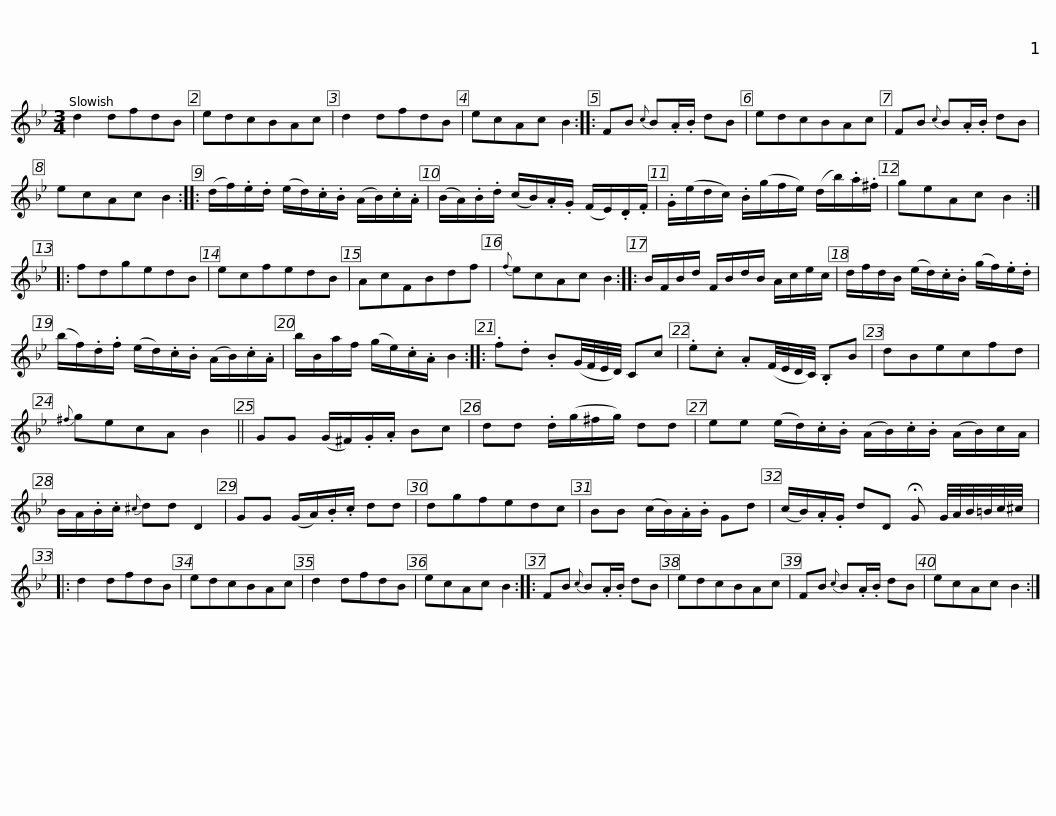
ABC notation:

X:1
L:1/8
M:3/4
I:linebreak $
K:Bb
V:1 treble
V:1
 d2 dfdB | edcBAc | d2 dfdB | ecAc B2 :: FB{c} B.A/.B/ dB | %5
 edcBAc | FB{c} B.A/.B/ dB |$ ecAc B2 :: (d/f/).e/.d/ (e/d/).c/.B/ (A/B/).c/.A/ | (B/A/).B/.d/ (c/B/).A/.G/ (F/E/).D/.F/ | %10
 .G/(e/d/c/) .B/(g/f/e/) (d/b/).a/.^f/ |$ geAc B2 :: fdgedB | ecfedB | AcFBdf | %15
{f} ecAc B2 :: B/F/B/d/ F/B/d/B/ A/c/e/c/ |$ d/f/d/B/ (e/d/).c/.B/ (g/f/).e/.d/ | (b/f/).d/.f/ (e/d/).c/.B/ (A/B/).c/.A/ | b/B/a/f/ (g/e/).c/.A/ B2 :: %20
 .f.d .B(G/4F/4E/4D/4) Cc |$ .e.c .A(F/4E/4D/4C/4) .B,B | dBecfd |{^f} gecA B2 || GG (G/^F/).G/.A/ Bc | %25
 dd .d/(g/^f/g/) dd |$ ee (e/d/).c/.B/ (A/B/).c/.B/ (A/B/)c/A/ | B/A/.B/.c/{^c} dd D2 | GG (G/A/).B/.c/ dd | dgfedc | %30
 BB (c/B/).A/.B/ Gd |$ (c/B/).A/.G/ dD !fermata!G G/4A/4B/4=B/4c/4^c/4 |: d2 dfdB | edcBAc | d2 dfdB | %35
 ecAc B2 :: FB{c} B.A/.B/ dB |$ edcBAc | FB{c} B.A/.B/ dB | ecAc B2 :| %40
